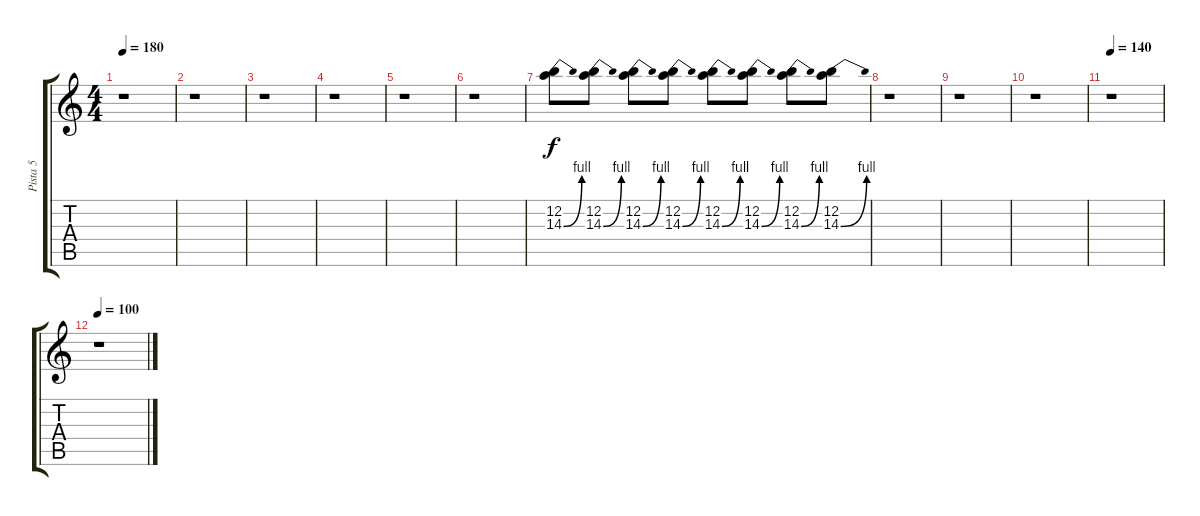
\track ("Pista 5" "Pista 5") {instrument distortionguitar}
\staff {score tabs}
\tuning (E4 B3 G3 D3 A2 E2) {hide}
\ts (4 4)
\tempo 180
\clef g2
\ks c
r.1{dy f} |
r.1 |
r.1 |
r.1 |
r.1 |
r.1 |
(12.2 14.3{be (bend 0 0 60 4)}).8 (12.2 14.3{be (bend 0 0 60 4)}).8 (12.2 14.3{be (bend 0 0 60 4)}).8 (12.2 14.3{be (bend 0 0 60 4)}).8 (12.2 14.3{be (bend 0 0 60 4)}).8 (12.2 14.3{be (bend 0 0 60 4)}).8 (12.2 14.3{be (bend 0 0 60 4)}).8 (12.2 14.3{be (bend 0 0 60 4)}).8 |
r.1 |
r.1 |
r.1 |
\tempo 140
r.1 |
\tempo 100
r.1
